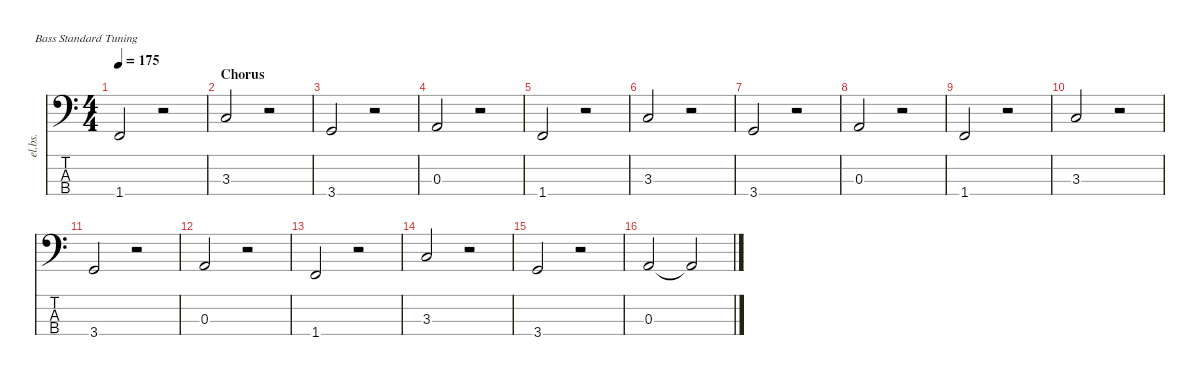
\defaultSystemsLayout 4
\hideDynamics
\bracketExtendMode nobrackets
\otherSystemsTrackNameOrientation horizontal
\track ("Track 3" "el.bs.") {instrument electricbassfinger}
\staff {score tabs}
\tuning (G2 D2 A1 E1)
\ts (4 4)
\tempo 175
\clef f4
\ks c
1.4.2{dy f beam Up} r.2{beam Up} |
\section ("" "Chorus")
3.3.2{beam Up} r.2{beam Up} |
3.4.2{beam Up} r.2{beam Up} |
0.3.2{beam Up} r.2{beam Up} |
1.4.2{beam Up} r.2{beam Up} |
3.3.2{beam Up} r.2{beam Up} |
3.4.2{beam Up} r.2{beam Up} |
0.3.2{beam Up} r.2{beam Up} |
1.4.2{beam Up} r.2{beam Up} |
3.3.2{beam Up} r.2{beam Up} |
3.4.2{beam Up} r.2{beam Up} |
0.3.2{beam Up} r.2{beam Up} |
1.4.2{beam Up} r.2{beam Up} |
3.3.2{beam Up} r.2{beam Up} |
3.4.2{beam Up} r.2{beam Up} |
0.3.2{beam Up} 0.3{t}.2{beam Up}
